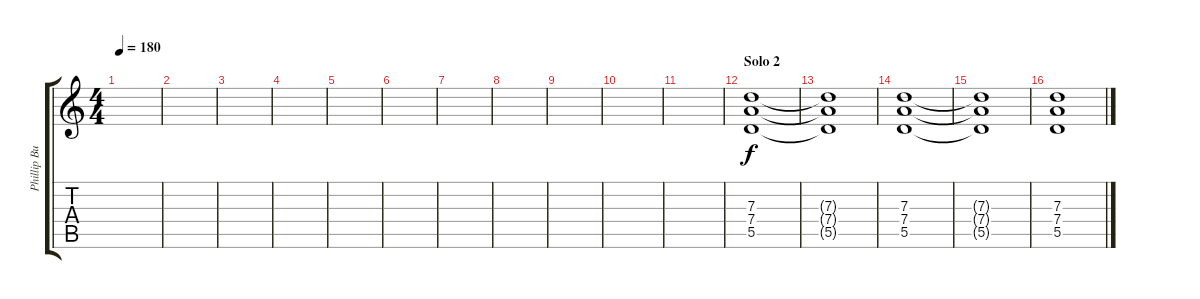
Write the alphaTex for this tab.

\track ("Phillip Buscke" "Phillip Bu") {instrument overdrivenguitar}
\staff {score tabs}
\tuning (E4 B3 G3 D3 A2 E2) {hide}
\ts (4 4)
\tempo 180
\clef g2
\ks c
|
|
|
|
|
|
|
|
|
|
|
\section ("" "Solo 2")
(7.3 7.4 5.5).1 |
(7.3{t} 7.4{t} 5.5{t}).1 |
(7.3 7.4 5.5).1 |
(7.3{t} 7.4{t} 5.5{t}).1 |
(7.3 7.4 5.5).1
